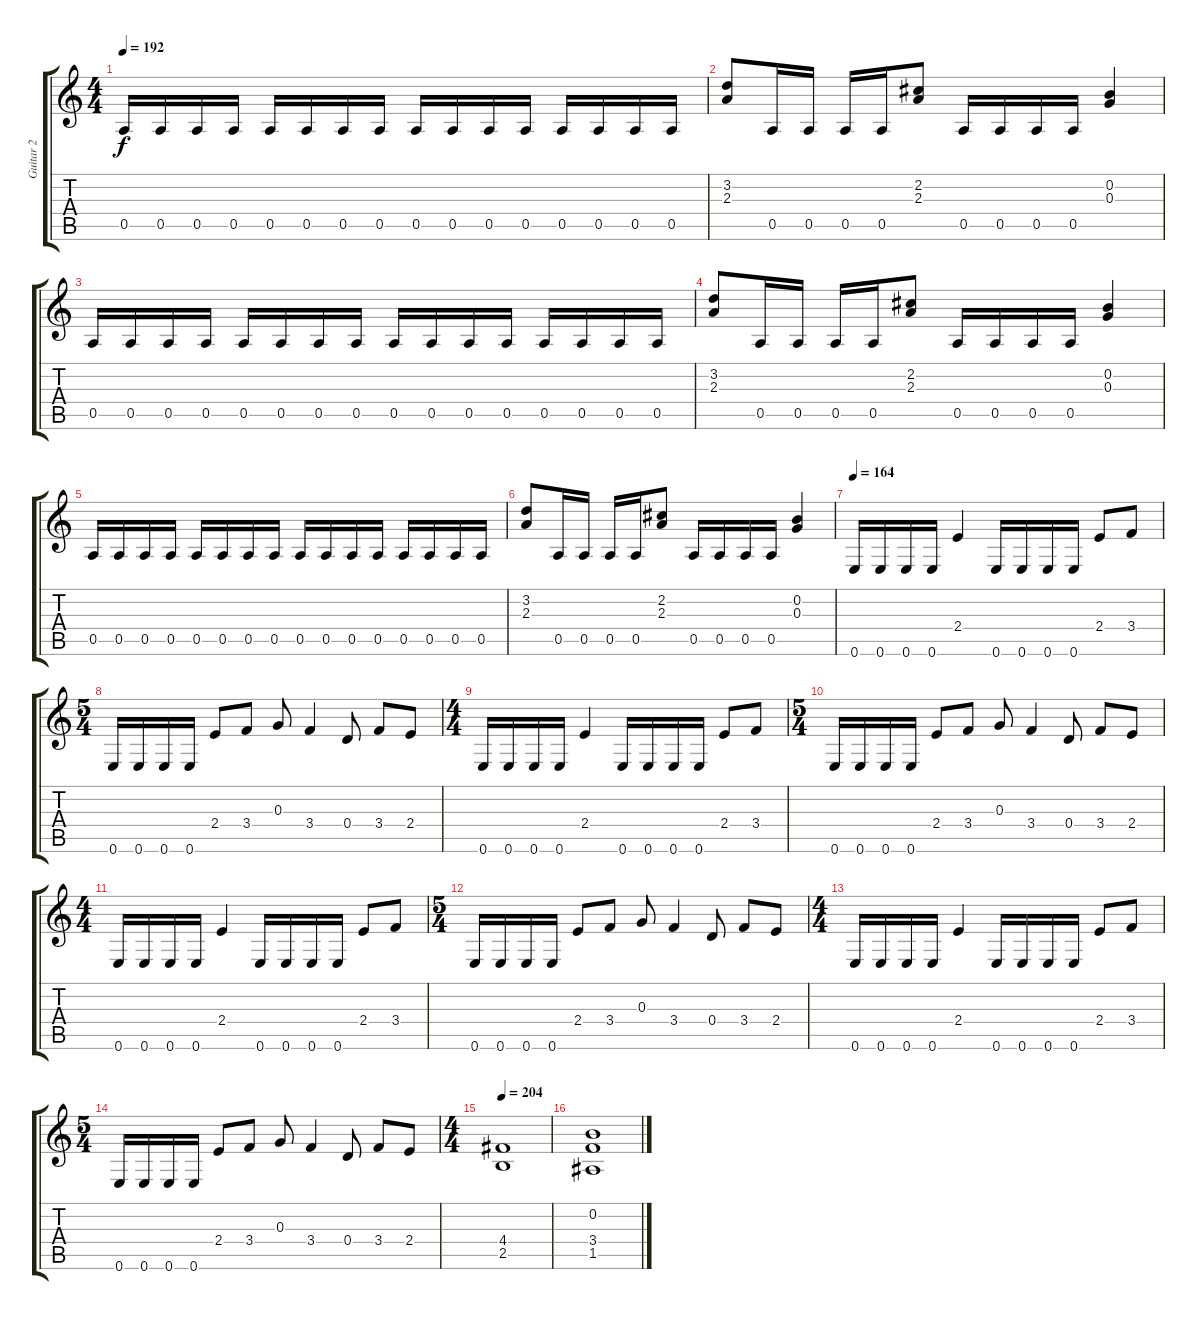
\track ("Guitar 2 " "Guitar 2 ") {instrument overdrivenguitar}
\staff {score tabs}
\tuning (E4 B3 G3 D3 A2 E2) {hide}
\ts (4 4)
\tempo 192
\clef g2
\ks c
0.5.16{dy f} 0.5.16 0.5.16 0.5.16 0.5.16 0.5.16 0.5.16 0.5.16 0.5.16 0.5.16 0.5.16 0.5.16 0.5.16 0.5.16 0.5.16 0.5.16 |
(3.2 2.3).8 0.5.16 0.5.16 0.5.16 0.5.16 (2.2 2.3).8 0.5.16 0.5.16 0.5.16 0.5.16 (0.2 0.3).4 |
0.5.16 0.5.16 0.5.16 0.5.16 0.5.16 0.5.16 0.5.16 0.5.16 0.5.16 0.5.16 0.5.16 0.5.16 0.5.16 0.5.16 0.5.16 0.5.16 |
(3.2 2.3).8 0.5.16 0.5.16 0.5.16 0.5.16 (2.2 2.3).8 0.5.16 0.5.16 0.5.16 0.5.16 (0.2 0.3).4 |
0.5.16 0.5.16 0.5.16 0.5.16 0.5.16 0.5.16 0.5.16 0.5.16 0.5.16 0.5.16 0.5.16 0.5.16 0.5.16 0.5.16 0.5.16 0.5.16 |
(3.2 2.3).8 0.5.16 0.5.16 0.5.16 0.5.16 (2.2 2.3).8 0.5.16 0.5.16 0.5.16 0.5.16 (0.2 0.3).4 |
\tempo 164
0.6.16 0.6.16 0.6.16 0.6.16 2.4.4 0.6.16 0.6.16 0.6.16 0.6.16 2.4.8 3.4.8 |
\ts (5 4)
0.6.16 0.6.16 0.6.16 0.6.16 2.4.8 3.4.8 0.3.8 3.4.4 0.4.8 3.4.8 2.4.8 |
\ts (4 4)
0.6.16 0.6.16 0.6.16 0.6.16 2.4.4 0.6.16 0.6.16 0.6.16 0.6.16 2.4.8 3.4.8 |
\ts (5 4)
0.6.16 0.6.16 0.6.16 0.6.16 2.4.8 3.4.8 0.3.8 3.4.4 0.4.8 3.4.8 2.4.8 |
\ts (4 4)
0.6.16 0.6.16 0.6.16 0.6.16 2.4.4 0.6.16 0.6.16 0.6.16 0.6.16 2.4.8 3.4.8 |
\ts (5 4)
0.6.16 0.6.16 0.6.16 0.6.16 2.4.8 3.4.8 0.3.8 3.4.4 0.4.8 3.4.8 2.4.8 |
\ts (4 4)
0.6.16 0.6.16 0.6.16 0.6.16 2.4.4 0.6.16 0.6.16 0.6.16 0.6.16 2.4.8 3.4.8 |
\ts (5 4)
0.6.16 0.6.16 0.6.16 0.6.16 2.4.8 3.4.8 0.3.8 3.4.4 0.4.8 3.4.8 2.4.8 |
\ts (4 4)
\tempo 204
(4.4 2.5).1 |
(0.2 3.4 1.5).1
